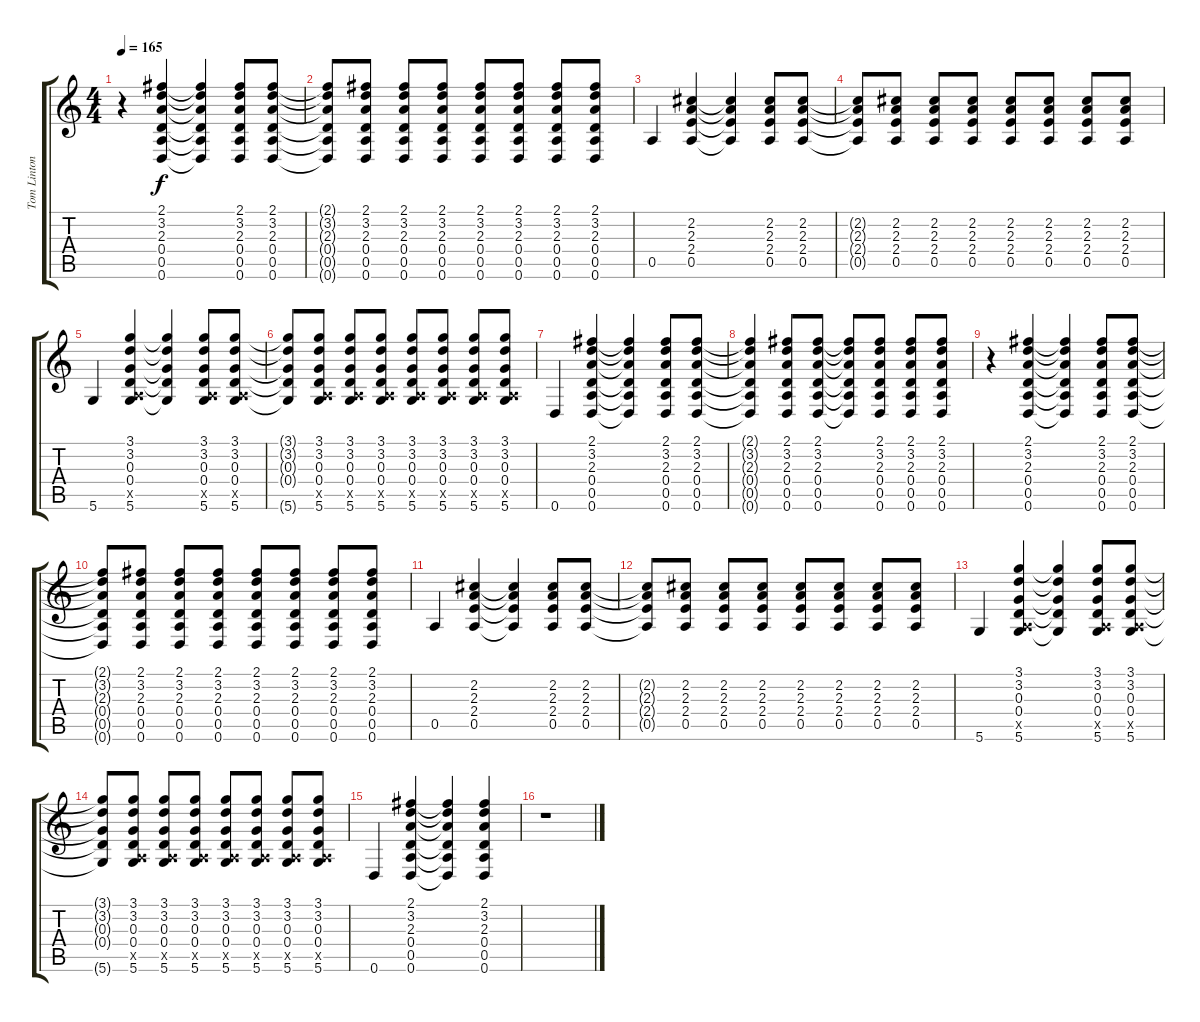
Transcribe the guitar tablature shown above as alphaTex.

\track ("Tom Linton (Guitar 2)" "Tom Linton") {instrument overdrivenguitar}
\staff {score tabs}
\tuning (E4 B3 G3 D3 A2 D2) {hide}
\ts (4 4)
\tempo 165
\clef g2
\ks c
r.4{dy f} (2.1 3.2 2.3 0.4 0.5 0.6).4 (2.1{t} 3.2{t} 2.3{t} 0.4{t} 0.5{t} 0.6{t}).4 (2.1 3.2 2.3 0.4 0.5 0.6).8 (2.1 3.2 2.3 0.4 0.5 0.6).8 |
(2.1{t} 3.2{t} 2.3{t} 0.4{t} 0.5{t} 0.6{t}).8 (2.1 3.2 2.3 0.4 0.5 0.6).8 (2.1 3.2 2.3 0.4 0.5 0.6).8 (2.1 3.2 2.3 0.4 0.5 0.6).8 (2.1 3.2 2.3 0.4 0.5 0.6).8 (2.1 3.2 2.3 0.4 0.5 0.6).8 (2.1 3.2 2.3 0.4 0.5 0.6).8 (2.1 3.2 2.3 0.4 0.5 0.6).8 |
0.5.4 (2.2 2.3 2.4 0.5).4 (2.2{t} 2.3{t} 2.4{t} 0.5{t}).4 (2.2 2.3 2.4 0.5).8 (2.2 2.3 2.4 0.5).8 |
(2.2{t} 2.3{t} 2.4{t} 0.5{t}).8 (2.2 2.3 2.4 0.5).8 (2.2 2.3 2.4 0.5).8 (2.2 2.3 2.4 0.5).8 (2.2 2.3 2.4 0.5).8 (2.2 2.3 2.4 0.5).8 (2.2 2.3 2.4 0.5).8 (2.2 2.3 2.4 0.5).8 |
5.6.4 (3.1 3.2 0.3 0.4 0.5{x} 5.6).4 (3.1{t} 3.2{t} 0.3{t} 0.4{t} 5.6{t}).4 (3.1 3.2 0.3 0.4 0.5{x} 5.6).8 (3.1 3.2 0.3 0.4 0.5{x} 5.6).8 |
(3.1{t} 3.2{t} 0.3{t} 0.4{t} 5.6{t}).8 (3.1 3.2 0.3 0.4 0.5{x} 5.6).8 (3.1 3.2 0.3 0.4 0.5{x} 5.6).8 (3.1 3.2 0.3 0.4 0.5{x} 5.6).8 (3.1 3.2 0.3 0.4 0.5{x} 5.6).8 (3.1 3.2 0.3 0.4 0.5{x} 5.6).8 (3.1 3.2 0.3 0.4 0.5{x} 5.6).8 (3.1 3.2 0.3 0.4 0.5{x} 5.6).8 |
0.6.4 (2.1 3.2 2.3 0.4 0.5 0.6).4 (2.1{t} 3.2{t} 2.3{t} 0.4{t} 0.5{t} 0.6{t}).4 (2.1 3.2 2.3 0.4 0.5 0.6).8 (2.1 3.2 2.3 0.4 0.5 0.6).8 |
(2.1{t} 3.2{t} 2.3{t} 0.4{t} 0.5{t} 0.6{t}).4 (2.1 3.2 2.3 0.4 0.5 0.6).8 (2.1 3.2 2.3 0.4 0.5 0.6).8 (2.1{t} 3.2{t} 2.3{t} 0.4{t} 0.5{t} 0.6{t}).8 (2.1 3.2 2.3 0.4 0.5 0.6).8 (2.1 3.2 2.3 0.4 0.5 0.6).8 (2.1 3.2 2.3 0.4 0.5 0.6).8 |
r.4 (2.1 3.2 2.3 0.4 0.5 0.6).4 (2.1{t} 3.2{t} 2.3{t} 0.4{t} 0.5{t} 0.6{t}).4 (2.1 3.2 2.3 0.4 0.5 0.6).8 (2.1 3.2 2.3 0.4 0.5 0.6).8 |
(2.1{t} 3.2{t} 2.3{t} 0.4{t} 0.5{t} 0.6{t}).8 (2.1 3.2 2.3 0.4 0.5 0.6).8 (2.1 3.2 2.3 0.4 0.5 0.6).8 (2.1 3.2 2.3 0.4 0.5 0.6).8 (2.1 3.2 2.3 0.4 0.5 0.6).8 (2.1 3.2 2.3 0.4 0.5 0.6).8 (2.1 3.2 2.3 0.4 0.5 0.6).8 (2.1 3.2 2.3 0.4 0.5 0.6).8 |
0.5.4 (2.2 2.3 2.4 0.5).4 (2.2{t} 2.3{t} 2.4{t} 0.5{t}).4 (2.2 2.3 2.4 0.5).8 (2.2 2.3 2.4 0.5).8 |
(2.2{t} 2.3{t} 2.4{t} 0.5{t}).8 (2.2 2.3 2.4 0.5).8 (2.2 2.3 2.4 0.5).8 (2.2 2.3 2.4 0.5).8 (2.2 2.3 2.4 0.5).8 (2.2 2.3 2.4 0.5).8 (2.2 2.3 2.4 0.5).8 (2.2 2.3 2.4 0.5).8 |
5.6.4 (3.1 3.2 0.3 0.4 0.5{x} 5.6).4 (3.1{t} 3.2{t} 0.3{t} 0.4{t} 5.6{t}).4 (3.1 3.2 0.3 0.4 0.5{x} 5.6).8 (3.1 3.2 0.3 0.4 0.5{x} 5.6).8 |
(3.1{t} 3.2{t} 0.3{t} 0.4{t} 5.6{t}).8 (3.1 3.2 0.3 0.4 0.5{x} 5.6).8 (3.1 3.2 0.3 0.4 0.5{x} 5.6).8 (3.1 3.2 0.3 0.4 0.5{x} 5.6).8 (3.1 3.2 0.3 0.4 0.5{x} 5.6).8 (3.1 3.2 0.3 0.4 0.5{x} 5.6).8 (3.1 3.2 0.3 0.4 0.5{x} 5.6).8 (3.1 3.2 0.3 0.4 0.5{x} 5.6).8 |
0.6.4 (2.1 3.2 2.3 0.4 0.5 0.6).4 (2.1{t} 3.2{t} 2.3{t} 0.4{t} 0.5{t} 0.6{t}).4 (2.1 3.2 2.3 0.4 0.5 0.6).4 |
r.1
